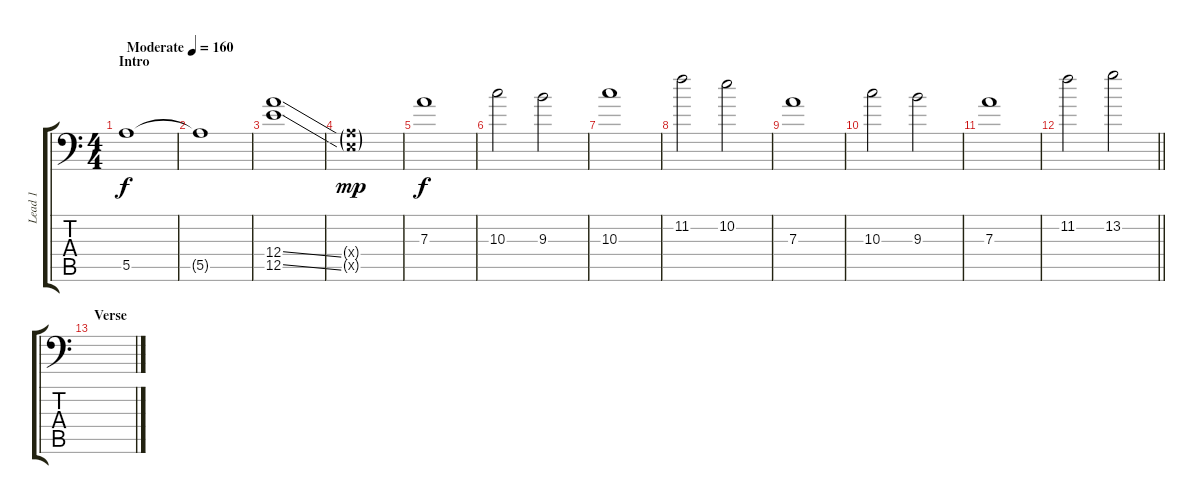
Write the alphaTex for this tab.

\track ("Lead 1" "Lead 1") {instrument distortionguitar}
\staff {score tabs}
\tuning (B3 Gb3 D3 A2 E2 A1) {hide}
\ts (4 4)
\section ("" "Intro")
\tempo (160 "Moderate")
\clef f4
\ks c
5.5.1{dy f instrument distortionguitar} |
5.5{t}.1 |
(12.4{ss} 12.5{ss}).1 |
(0.4{g x} 0.5{g x}).1{dy mp} |
7.3.1{dy f} |
10.3.2 9.3.2 |
10.3.1 |
11.2.2 10.2.2 |
7.3.1 |
10.3.2 9.3.2 |
7.3.1 |
\barLineRight lightlight
11.2.2 13.2.2 |
\section ("" "Verse")
